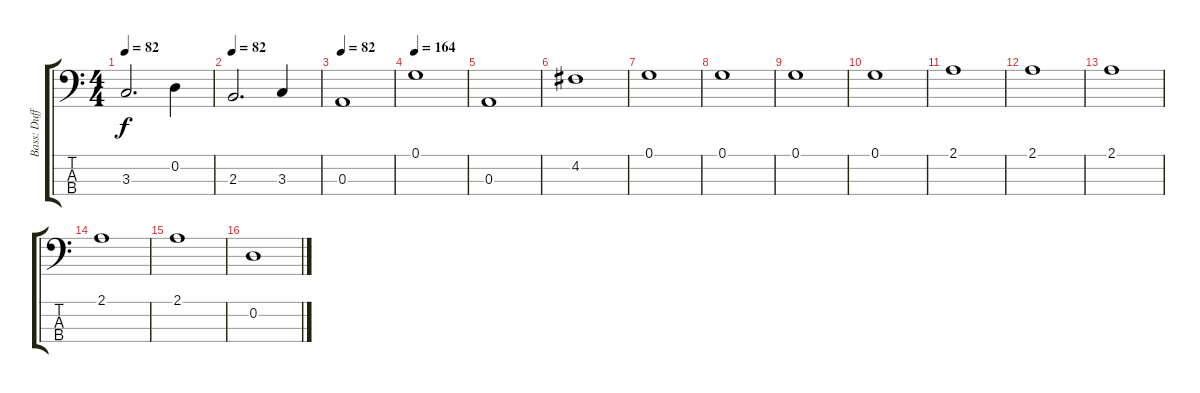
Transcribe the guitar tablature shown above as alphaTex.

\track ("Bass: Duff" "Bass: Duff") {instrument fretlessbass}
\staff {score tabs}
\tuning (G2 D2 A1 E1) {hide}
\ts (4 4)
\tempo 82
\clef f4
\ks c
3.3.2{d dy f} 0.2.4 |
\tempo 82
2.3.2{d} 3.3.4 |
\tempo 82
0.3.1 |
\tempo 164
0.1.1 |
0.3.1 |
4.2.1 |
0.1.1 |
0.1.1 |
0.1.1 |
0.1.1 |
2.1.1 |
2.1.1 |
2.1.1 |
2.1.1 |
2.1.1 |
0.2.1
